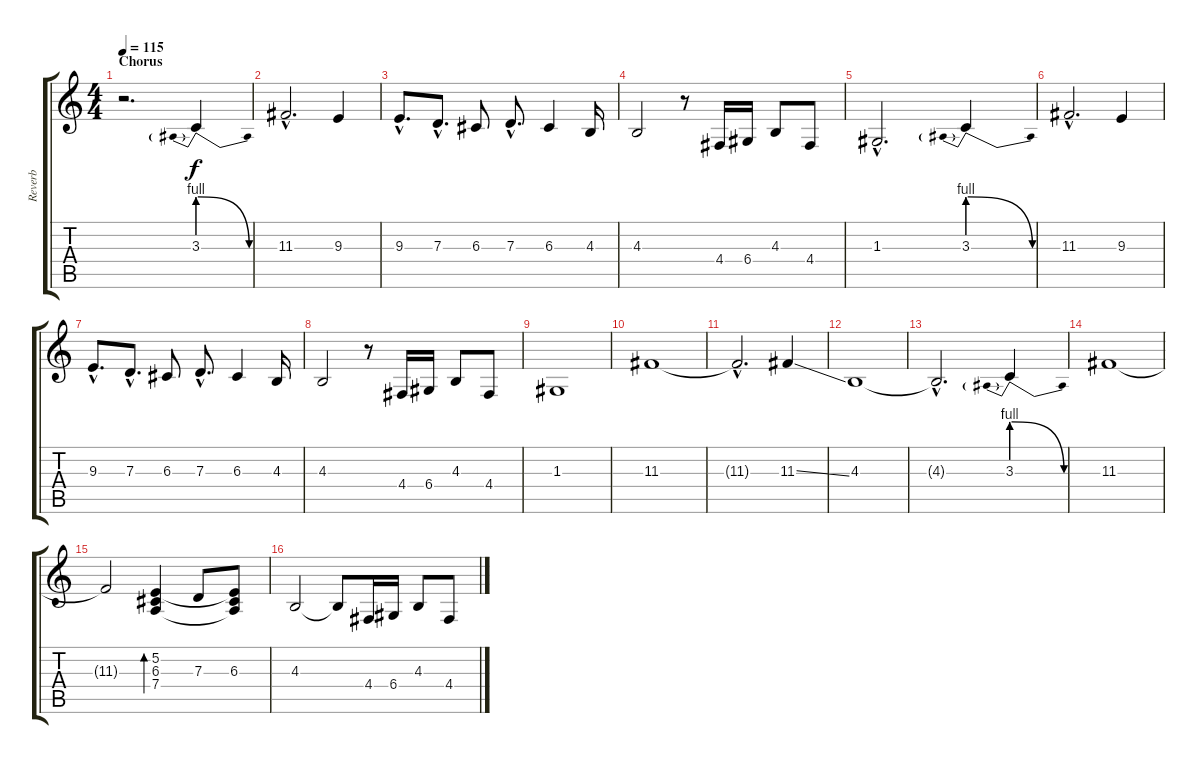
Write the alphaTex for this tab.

\track ("Reverb" "Reverb") {instrument fx6goblins}
\staff {score tabs}
\tuning (E4 B3 G3 D3 A2 E2) {hide}
\ts (4 4)
\section ("" "Chorus")
\tempo 115
\clef g2
\ks c
r.2{d dy f} 3.3{be (prebendrelease 0 4 60 0)}.4 |
11.3{hac}.2{d} 9.3.4 |
9.3{hac}.8{d} 7.3{hac}.8{d} 6.3.8 7.3{hac}.8{d} 6.3.4 4.3.16 |
4.3.2 r.8 4.4.16 6.4.16 4.3.8 4.4.8 |
1.3{hac}.2{d} 3.3{be (prebendrelease 0 4 60 0)}.4 |
11.3{hac}.2{d} 9.3.4 |
9.3{hac}.8{d} 7.3{hac}.8{d} 6.3.8 7.3{hac}.8{d} 6.3.4 4.3.16 |
4.3.2 r.8 4.4.16 6.4.16 4.3.8 4.4.8 |
1.3.1 |
11.3.1 |
11.3{hac t}.2{d} 11.3{ss}.4 |
4.3.1 |
4.3{hac t}.2{d} 3.3{be (prebendrelease 0 4 60 0)}.4 |
11.3.1 |
11.3{t}.2 (5.2 6.3 7.4).4{bd 480} 7.3.8 (5.2{t} 6.3 7.4{t}).8 |
4.3.2 4.3{t}.8 4.4.16 6.4.16 4.3.8 4.4.8
